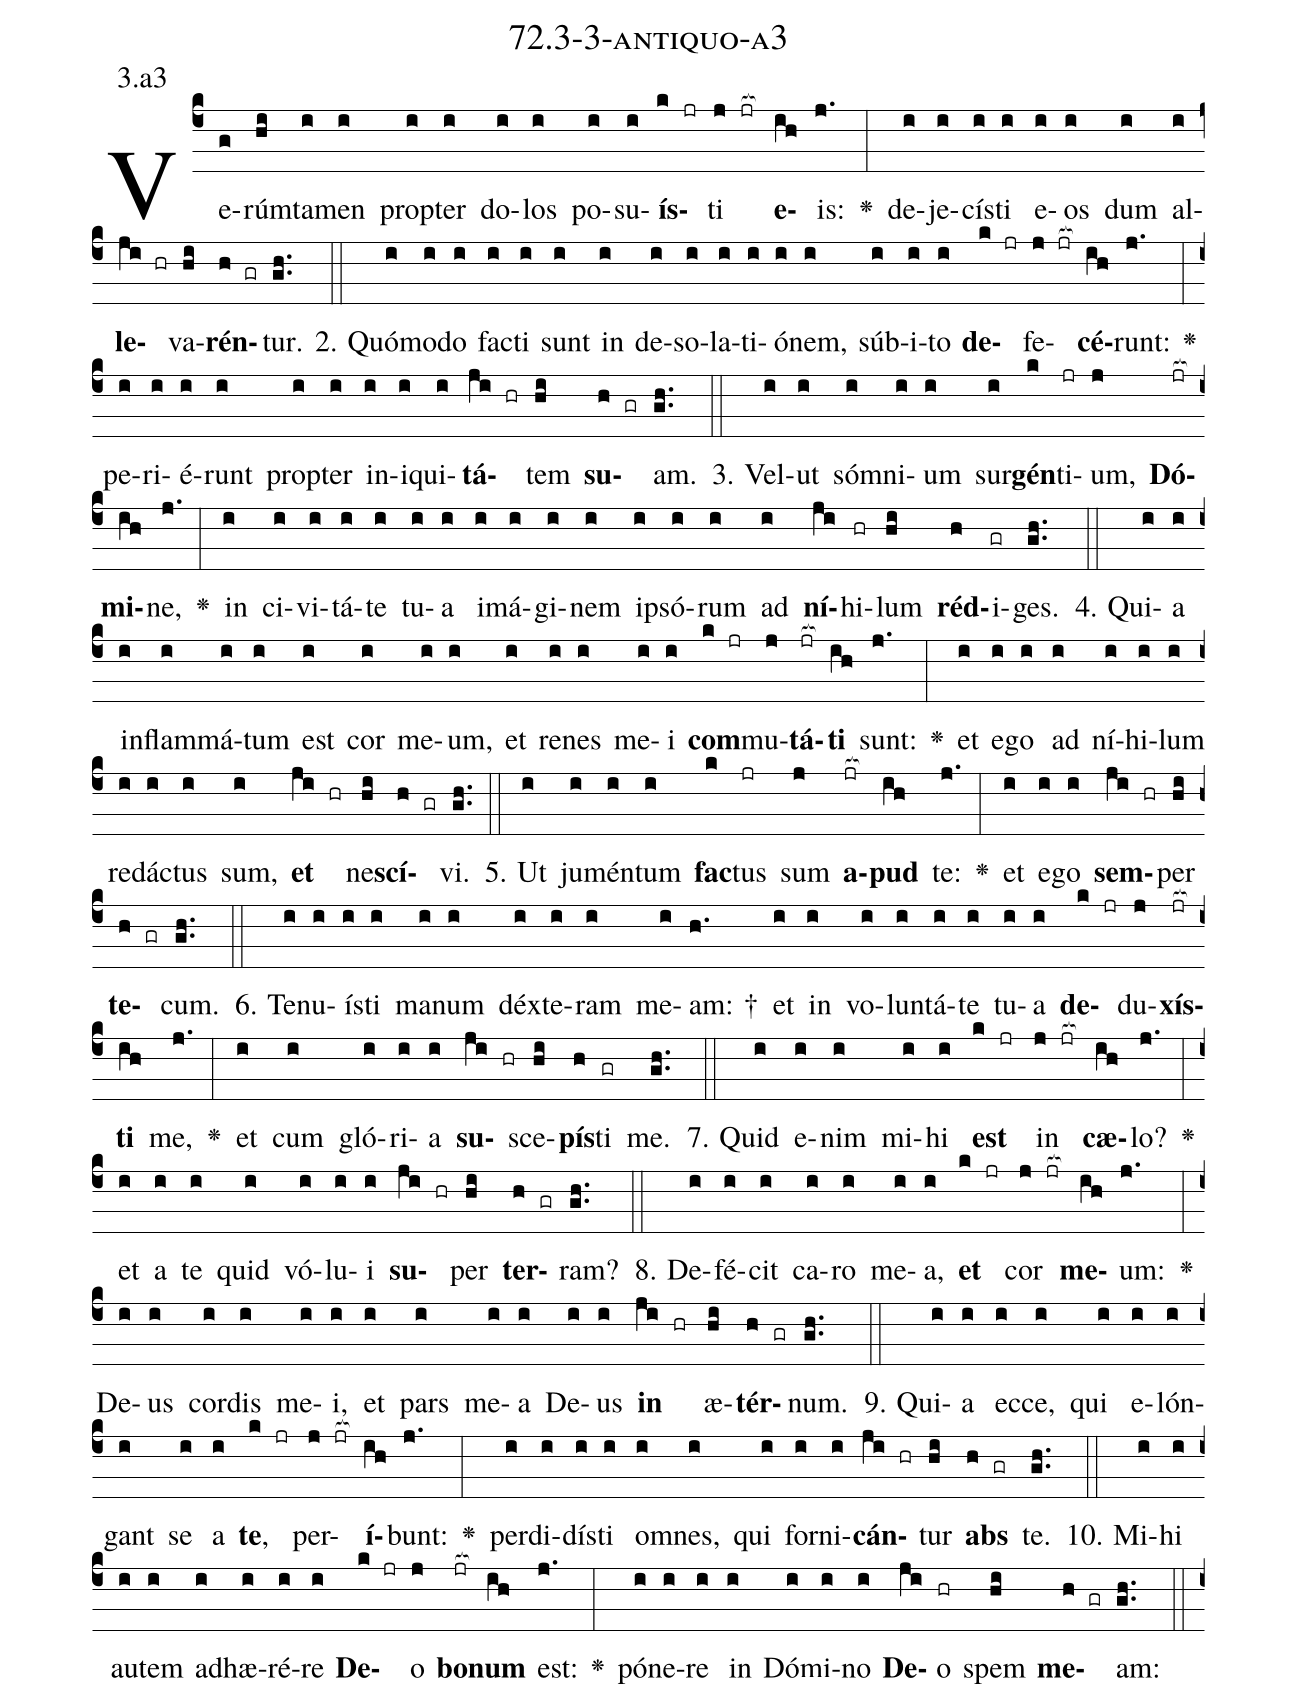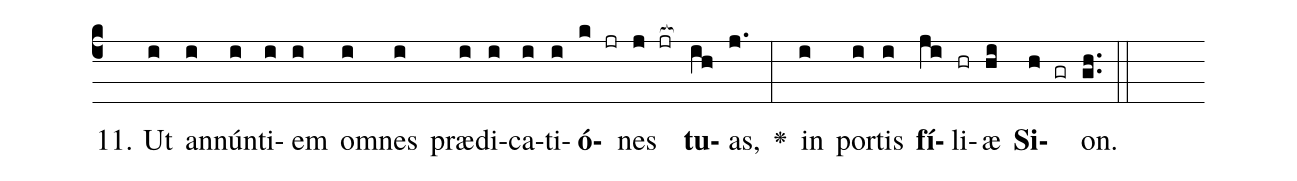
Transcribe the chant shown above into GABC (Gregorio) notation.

name: 72.3-3-antiquo-a3;
annotation: 3.a3;
%%
(c4)Ve(g)rúm(hi)ta(i)men(i) prop(i)ter(i) do(i)los(i) po(i)su(i)<b>ís</b>(k jr)ti(j jr[ocb:1{]) <b>e</b>(ih[ocb:0}])is:(j.) <v>\greheightstar</v>(:) de(i)je(i)cís(i)ti(i) e(i)os(i) dum(i) al(i)<b>le</b>(ji hr)va(hi)<b>rén</b>(h gr)tur.(gh..) (::)
2. Quó(i)mo(i)do(i) fac(i)ti(i) sunt(i) in(i) de(i)so(i)la(i)ti(i)ó(i)nem,(i) súb(i)i(i)to(i) <b>de</b>(k jr)fe(j jr[ocb:1{])<b>cé</b>(ih[ocb:0}])runt:(j.) <v>\greheightstar</v>(:) pe(i)ri(i)é(i)runt(i) prop(i)ter(i) in(i)i(i)qui(i)<b>tá</b>(ji hr)tem(hi) <b>su</b>(h gr)am.(gh..) (::)
3. Vel(i)ut(i) sóm(i)ni(i)um(i) sur(i)<b>gén</b>(k)ti(jr)um,(j) <b>Dó</b>(jr[ocb:1{])<b>mi</b>(ih[ocb:0}])ne,(j.) <v>\greheightstar</v>(:) in(i) ci(i)vi(i)tá(i)te(i) tu(i)a(i) i(i)má(i)gi(i)nem(i) ip(i)só(i)rum(i) ad(i) <b>ní</b>(ji)hi(hr)lum(hi) <b>réd</b>(h)i(gr)ges.(gh..) (::)
4. Qui(i)a(i) in(i)flam(i)má(i)tum(i) est(i) cor(i) me(i)um,(i) et(i) re(i)nes(i) me(i)i(i) <b>com</b>(k jr)mu(j)<b>tá</b>(jr[ocb:1{])<b>ti</b>(ih[ocb:0}]) sunt:(j.) <v>\greheightstar</v>(:) et(i) e(i)go(i) ad(i) ní(i)hi(i)lum(i) red(i)ác(i)tus(i) sum,(i) <b>et</b>(ji hr) ne(hi)<b>scí</b>(h gr)vi.(gh..) (::)
5. Ut(i) ju(i)mén(i)tum(i) <b>fac</b>(k)tus(jr) sum(j) <b>a</b>(jr[ocb:1{])<b>pud</b>(ih[ocb:0}]) te:(j.) <v>\greheightstar</v>(:) et(i) e(i)go(i) <b>sem</b>(ji hr)per(hi) <b>te</b>(h gr)cum.(gh..) (::)
6. Te(i)nu(i)ís(i)ti(i) ma(i)num(i) déx(i)te(i)ram(i) me(i)am: †(h.) et(i) in(i) vo(i)lun(i)tá(i)te(i) tu(i)a(i) <b>de</b>(k jr)du(j)<b>xís</b>(jr[ocb:1{])<b>ti</b>(ih[ocb:0}]) me,(j.) <v>\greheightstar</v>(:) et(i) cum(i) gló(i)ri(i)a(i) <b>su</b>(ji hr)sce(hi)<b>pís</b>(h)ti(gr) me.(gh..) (::)
7. Quid(i) e(i)nim(i) mi(i)hi(i) <b>est</b>(k jr) in(j jr[ocb:1{]) <b>cæ</b>(ih[ocb:0}])lo?(j.) <v>\greheightstar</v>(:) et(i) a(i) te(i) quid(i) vó(i)lu(i)i(i) <b>su</b>(ji hr)per(hi) <b>ter</b>(h gr)ram?(gh..) (::)
8. De(i)fé(i)cit(i) ca(i)ro(i) me(i)a,(i) <b>et</b>(k jr) cor(j jr[ocb:1{]) <b>me</b>(ih[ocb:0}])um:(j.) <v>\greheightstar</v>(:) De(i)us(i) cor(i)dis(i) me(i)i,(i) et(i) pars(i) me(i)a(i) De(i)us(i) <b>in</b>(ji hr) æ(hi)<b>tér</b>(h gr)num.(gh..) (::)
9. Qui(i)a(i) ec(i)ce,(i) qui(i) e(i)lón(i)gant(i) se(i) a(i) <b>te</b>,(k jr) per(j jr[ocb:1{])<b>í</b>(ih[ocb:0}])bunt:(j.) <v>\greheightstar</v>(:) per(i)di(i)dís(i)ti(i) om(i)nes,(i) qui(i) for(i)ni(i)<b>cán</b>(ji hr)tur(hi) <b>abs</b>(h gr) te.(gh..) (::)
10. Mi(i)hi(i) au(i)tem(i) ad(i)hæ(i)ré(i)re(i) <b>De</b>(k jr)o(j) <b>bo</b>(jr[ocb:1{])<b>num</b>(ih[ocb:0}]) est:(j.) <v>\greheightstar</v>(:) pó(i)ne(i)re(i) in(i) Dó(i)mi(i)no(i) <b>De</b>(ji)o(hr) spem(hi) <b>me</b>(h gr)am:(gh..) (::)
11. Ut(i) an(i)nún(i)ti(i)em(i) om(i)nes(i) præ(i)di(i)ca(i)ti(i)<b>ó</b>(k jr)nes(j jr[ocb:1{]) <b>tu</b>(ih[ocb:0}])as,(j.) <v>\greheightstar</v>(:) in(i) por(i)tis(i) <b>fí</b>(ji)li(hr)æ(hi) <b>Si</b>(h gr)on.(gh..) (::)
